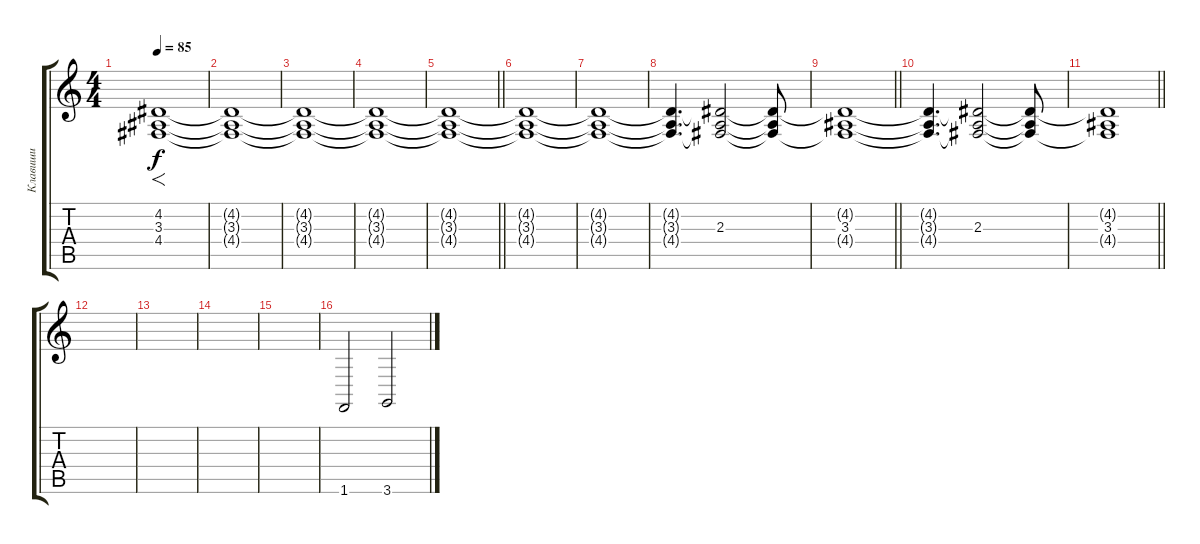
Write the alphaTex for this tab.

\track ("Клавиши" "Клавиши") {instrument stringensemble1}
\staff {score tabs}
\tuning (E4 B3 G3 D3 A2 E2) {hide}
\ts (4 4)
\tempo 85
\clef g2
\ks c
(4.2 3.3 4.4).1{f dy f instrument stringensemble1} |
(4.2{t} 3.3{t} 4.4{t}).1 |
(4.2{t} 3.3{t} 4.4{t}).1 |
(4.2{t} 3.3{t} 4.4{t}).1 |
\barLineRight lightlight
(4.2{t} 3.3{t} 4.4{t}).1 |
(4.2{t} 3.3{t} 4.4{t}).1 |
(4.2{t} 3.3{t} 4.4{t}).1 |
(4.2{t} 3.3{t} 4.4{t}).4{d} (4.2{t} 2.3 4.4{t}).2 (4.2{t} 2.3{t} 4.4{t}).8 |
\barLineRight lightlight
(4.2{t} 3.3 4.4{t}).1 |
(4.2{t} 3.3{t} 4.4{t}).4{d} (4.2{t} 2.3 4.4{t}).2 (4.2{t} 2.3{t} 4.4{t}).8 |
\barLineRight lightlight
(4.2{t} 3.3 4.4{t}).1 |
|
|
|
|
1.6.2 3.6.2
